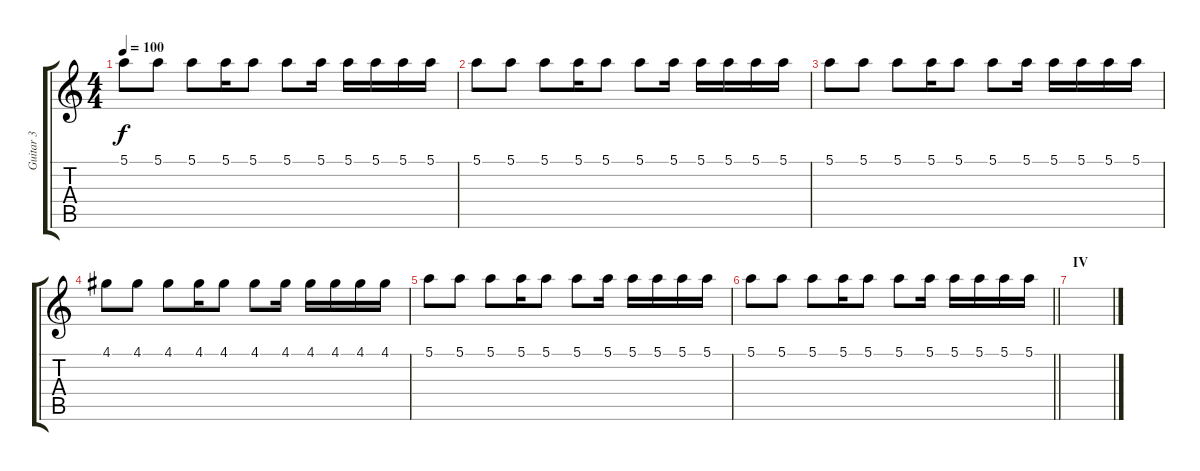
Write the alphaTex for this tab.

\track ("Guitar 3" "Guitar 3") {instrument electricguitarclean}
\staff {score tabs}
\tuning (E4 B3 G3 D3 A2 E2) {hide}
\ts (4 4)
\tempo 100
\clef g2
\ks c
5.1.8{dy f} 5.1.8 5.1.8 5.1.16 5.1.8 5.1.8 5.1.16 5.1.16 5.1.16 5.1.16 5.1.16 |
5.1.8 5.1.8 5.1.8 5.1.16 5.1.8 5.1.8 5.1.16 5.1.16 5.1.16 5.1.16 5.1.16 |
5.1.8 5.1.8 5.1.8 5.1.16 5.1.8 5.1.8 5.1.16 5.1.16 5.1.16 5.1.16 5.1.16 |
4.1.8 4.1.8 4.1.8 4.1.16 4.1.8 4.1.8 4.1.16 4.1.16 4.1.16 4.1.16 4.1.16 |
5.1.8 5.1.8 5.1.8 5.1.16 5.1.8 5.1.8 5.1.16 5.1.16 5.1.16 5.1.16 5.1.16 |
\barLineRight lightlight
5.1.8 5.1.8 5.1.8 5.1.16 5.1.8 5.1.8 5.1.16 5.1.16 5.1.16 5.1.16 5.1.16 |
\section ("" "IV")
